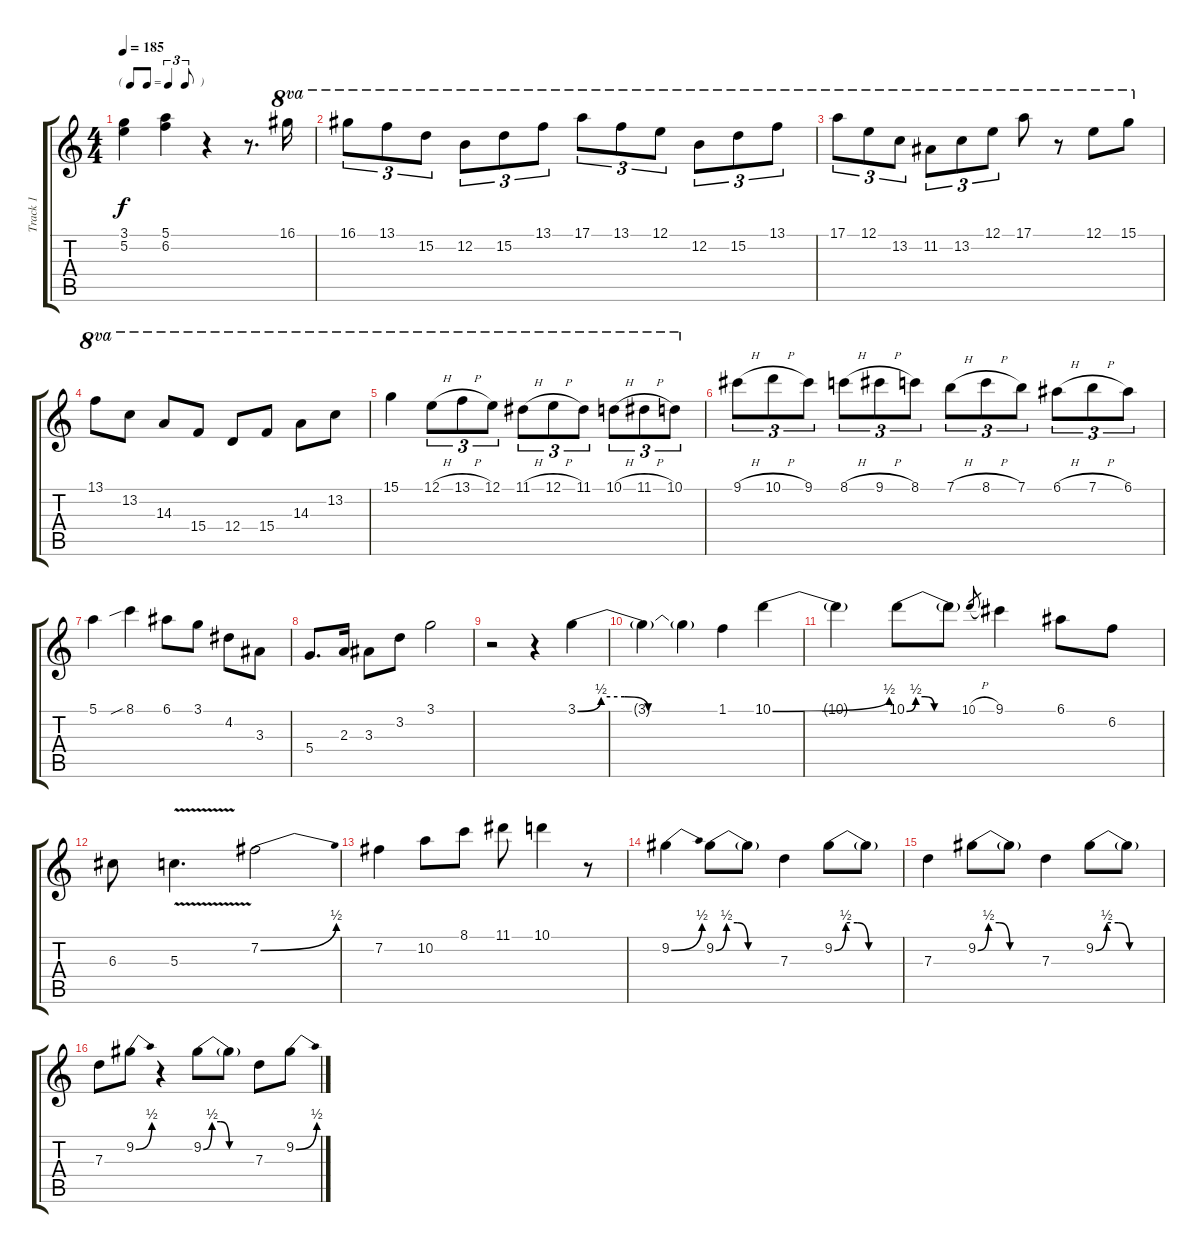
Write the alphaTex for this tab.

\track ("Track 1" "Track 1") {instrument acousticguitarsteel}
\staff {score tabs}
\tuning (E4 B3 G3 D3 A2 E2) {hide}
\ts (4 4)
\tf triplet8th
\tempo 185
\clef g2
\ks c
(3.1 5.2).4{dy f} (5.1 6.2).4 r.4 r.8{d} 16.1.16{ot 8va} |
16.1.8{tu (3 2) ot 8va} 13.1.8{tu (3 2) ot 8va} 15.2.8{tu (3 2) ot 8va} 12.2.8{tu (3 2) ot 8va} 15.2.8{tu (3 2) ot 8va} 13.1.8{tu (3 2) ot 8va} 17.1.8{tu (3 2) ot 8va} 13.1.8{tu (3 2) ot 8va} 12.1.8{tu (3 2) ot 8va} 12.2.8{tu (3 2) ot 8va} 15.2.8{tu (3 2) ot 8va} 13.1.8{tu (3 2) ot 8va} |
17.1.8{tu (3 2) ot 8va} 12.1.8{tu (3 2) ot 8va} 13.2.8{tu (3 2) ot 8va} 11.2.8{tu (3 2) ot 8va} 13.2.8{tu (3 2) ot 8va} 12.1.8{tu (3 2) ot 8va} 17.1.8{ot 8va} r.8{ot 8va} 12.1.8{ot 8va} 15.1.8{ot 8va} |
13.1.8{ot 8va} 13.2.8{ot 8va} 14.3.8{ot 8va} 15.4.8{ot 8va} 12.4.8{ot 8va} 15.4.8{ot 8va} 14.3.8{ot 8va} 13.2.8{ot 8va} |
15.1.4{ot 8va} 12.1{h}.8{tu (3 2) ot 8va} 13.1{h}.8{tu (3 2) ot 8va} 12.1.8{tu (3 2) ot 8va} 11.1{h}.8{tu (3 2) ot 8va} 12.1{h}.8{tu (3 2) ot 8va} 11.1.8{tu (3 2) ot 8va} 10.1{h}.8{tu (3 2) ot 8va} 11.1{h}.8{tu (3 2) ot 8va} 10.1.8{tu (3 2) ot 8va} |
9.1{h}.8{tu (3 2)} 10.1{h}.8{tu (3 2)} 9.1.8{tu (3 2)} 8.1{h}.8{tu (3 2)} 9.1{h}.8{tu (3 2)} 8.1.8{tu (3 2)} 7.1{h}.8{tu (3 2)} 8.1{h}.8{tu (3 2)} 7.1.8{tu (3 2)} 6.1{h}.8{tu (3 2)} 7.1{h}.8{tu (3 2)} 6.1.8{tu (3 2)} |
5.1.4 8.1{sib}.4 6.1.8 3.1.8 4.2.8 3.3.8 |
5.4.8{d} 2.3.16 3.3.8 3.2.8 3.1.2 |
r.2 r.4 3.1{be (custom 0 0 10 2 20 2 30 0 60 0)}.4 |
3.1{t}.4 3.1{t}.4 1.1.4 10.1{be (bend 0 0 60 2)}.4 |
10.1{t}.4 10.1{be (custom 0 0 10 2 20 2 30 0 60 0)}.8 10.1{t}.8 10.1{h}.8{gr} 9.1.4 6.1.8 6.2.8 |
6.3.8 5.3{v}.4{d} 7.2{be (bend 0 0 60 2)}.2 |
7.2.4 10.2.8 8.1.8 11.1.8 10.1.4 r.8 |
9.2{be (bend 0 0 60 2)}.4 9.2{be (custom 0 0 10 2 20 2 30 0 60 0)}.8 9.2{t}.8 7.3.4 9.2{be (custom 0 0 10 2 20 2 30 0 60 0)}.8 9.2{t}.8 |
7.3.4 9.2{be (custom 0 0 10 2 20 2 30 0 60 0)}.8 9.2{t}.8 7.3.4 9.2{be (custom 0 0 10 2 20 2 30 0 60 0)}.8 9.2{t}.8 |
7.3.8 9.2{be (bend 0 0 60 2)}.8 r.4 9.2{be (custom 0 0 10 2 20 2 30 0 60 0)}.8 9.2{t}.8 7.3.8 9.2{be (bend 0 0 60 2)}.8
